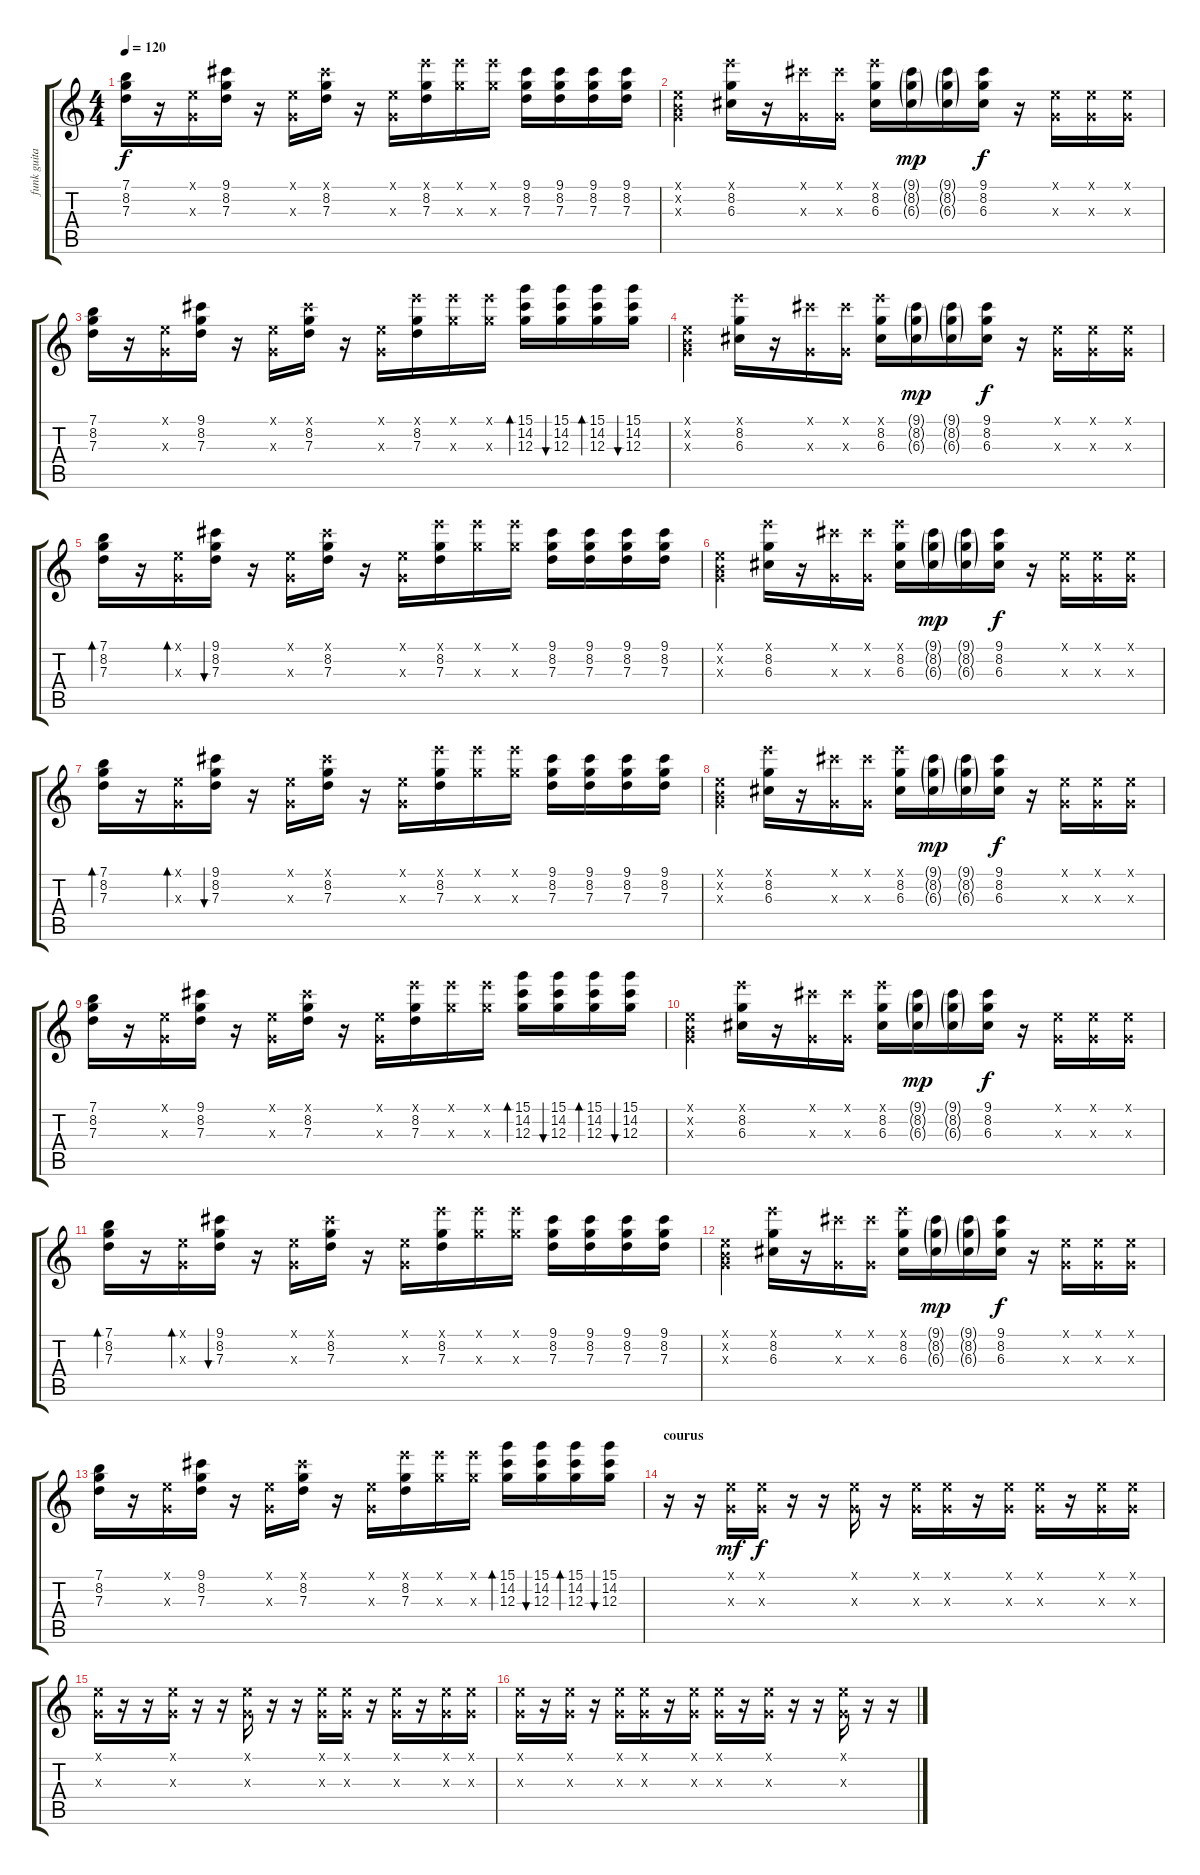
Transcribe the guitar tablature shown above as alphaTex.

\track ("funk guitar" "funk guita") {instrument electricguitarclean}
\staff {score tabs}
\tuning (E4 B3 G3 D3 A2 E2) {hide}
\ts (4 4)
\tempo 120
\clef g2
\ks c
(7.1 8.2 7.3).16{dy f} r.16 (0.1{x} 0.3{x}).16 (9.1 8.2 7.3).16 r.16 (0.1{x} 0.3{x}).16 (9.1{x} 8.2 7.3).16 r.16 (0.1{x} 0.3{x}).16 (12.1{x} 8.2 7.3).16 (12.1{x} 12.3{x}).16 (12.1{x} 12.3{x}).16 (9.1 8.2 7.3).16 (9.1 8.2 7.3).16 (9.1 8.2 7.3).16 (9.1 8.2 7.3).16 |
(0.1{x} 0.2{x} 0.3{x}).4 (12.1{x} 8.2 6.3).16 r.16 (9.1{x} 0.3{x}).16 (9.1{x} 0.3{x}).16 (12.1{x} 8.2 6.3).16 (9.1{g} 8.2{g} 6.3{g}).16{dy mp} (9.1{g} 8.2{g} 6.3{g}).16 (9.1 8.2 6.3).16{dy f} r.16 (0.1{x} 0.3{x}).16 (0.1{x} 0.3{x}).16 (0.1{x} 0.3{x}).16 |
(7.1 8.2 7.3).16 r.16 (0.1{x} 0.3{x}).16 (9.1 8.2 7.3).16 r.16 (0.1{x} 0.3{x}).16 (9.1{x} 8.2 7.3).16 r.16 (0.1{x} 0.3{x}).16 (12.1{x} 8.2 7.3).16 (12.1{x} 12.3{x}).16 (12.1{x} 12.3{x}).16 (15.1 14.2 12.3).16{bd 60} (15.1 14.2 12.3).16{bu 60} (15.1 14.2 12.3).16{bd 60} (15.1 14.2 12.3).16{bu 60} |
(0.1{x} 0.2{x} 0.3{x}).4 (12.1{x} 8.2 6.3).16 r.16 (9.1{x} 0.3{x}).16 (9.1{x} 0.3{x}).16 (12.1{x} 8.2 6.3).16 (9.1{g} 8.2{g} 6.3{g}).16{dy mp} (9.1{g} 8.2{g} 6.3{g}).16 (9.1 8.2 6.3).16{dy f} r.16 (0.1{x} 0.3{x}).16 (0.1{x} 0.3{x}).16 (0.1{x} 0.3{x}).16 |
(7.1 8.2 7.3).16{bd 60} r.16 (0.1{x} 0.3{x}).16{bd 60} (9.1 8.2 7.3).16{bu 60} r.16 (0.1{x} 0.3{x}).16 (9.1{x} 8.2 7.3).16 r.16 (0.1{x} 0.3{x}).16 (12.1{x} 8.2 7.3).16 (12.1{x} 12.3{x}).16 (12.1{x} 12.3{x}).16 (9.1 8.2 7.3).16 (9.1 8.2 7.3).16 (9.1 8.2 7.3).16 (9.1 8.2 7.3).16 |
(0.1{x} 0.2{x} 0.3{x}).4 (12.1{x} 8.2 6.3).16 r.16 (9.1{x} 0.3{x}).16 (9.1{x} 0.3{x}).16 (12.1{x} 8.2 6.3).16 (9.1{g} 8.2{g} 6.3{g}).16{dy mp} (9.1{g} 8.2{g} 6.3{g}).16 (9.1 8.2 6.3).16{dy f} r.16 (0.1{x} 0.3{x}).16 (0.1{x} 0.3{x}).16 (0.1{x} 0.3{x}).16 |
(7.1 8.2 7.3).16{bd 60} r.16 (0.1{x} 0.3{x}).16{bd 60} (9.1 8.2 7.3).16{bu 60} r.16 (0.1{x} 0.3{x}).16 (9.1{x} 8.2 7.3).16 r.16 (0.1{x} 0.3{x}).16 (12.1{x} 8.2 7.3).16 (12.1{x} 12.3{x}).16 (12.1{x} 12.3{x}).16 (9.1 8.2 7.3).16 (9.1 8.2 7.3).16 (9.1 8.2 7.3).16 (9.1 8.2 7.3).16 |
(0.1{x} 0.2{x} 0.3{x}).4 (12.1{x} 8.2 6.3).16 r.16 (9.1{x} 0.3{x}).16 (9.1{x} 0.3{x}).16 (12.1{x} 8.2 6.3).16 (9.1{g} 8.2{g} 6.3{g}).16{dy mp} (9.1{g} 8.2{g} 6.3{g}).16 (9.1 8.2 6.3).16{dy f} r.16 (0.1{x} 0.3{x}).16 (0.1{x} 0.3{x}).16 (0.1{x} 0.3{x}).16 |
(7.1 8.2 7.3).16 r.16 (0.1{x} 0.3{x}).16 (9.1 8.2 7.3).16 r.16 (0.1{x} 0.3{x}).16 (9.1{x} 8.2 7.3).16 r.16 (0.1{x} 0.3{x}).16 (12.1{x} 8.2 7.3).16 (12.1{x} 12.3{x}).16 (12.1{x} 12.3{x}).16 (15.1 14.2 12.3).16{bd 60} (15.1 14.2 12.3).16{bu 60} (15.1 14.2 12.3).16{bd 60} (15.1 14.2 12.3).16{bu 60} |
(0.1{x} 0.2{x} 0.3{x}).4 (12.1{x} 8.2 6.3).16 r.16 (9.1{x} 0.3{x}).16 (9.1{x} 0.3{x}).16 (12.1{x} 8.2 6.3).16 (9.1{g} 8.2{g} 6.3{g}).16{dy mp} (9.1{g} 8.2{g} 6.3{g}).16 (9.1 8.2 6.3).16{dy f} r.16 (0.1{x} 0.3{x}).16 (0.1{x} 0.3{x}).16 (0.1{x} 0.3{x}).16 |
(7.1 8.2 7.3).16{bd 60} r.16 (0.1{x} 0.3{x}).16{bd 60} (9.1 8.2 7.3).16{bu 60} r.16 (0.1{x} 0.3{x}).16 (9.1{x} 8.2 7.3).16 r.16 (0.1{x} 0.3{x}).16 (12.1{x} 8.2 7.3).16 (12.1{x} 12.3{x}).16 (12.1{x} 12.3{x}).16 (9.1 8.2 7.3).16 (9.1 8.2 7.3).16 (9.1 8.2 7.3).16 (9.1 8.2 7.3).16 |
(0.1{x} 0.2{x} 0.3{x}).4 (12.1{x} 8.2 6.3).16 r.16 (9.1{x} 0.3{x}).16 (9.1{x} 0.3{x}).16 (12.1{x} 8.2 6.3).16 (9.1{g} 8.2{g} 6.3{g}).16{dy mp} (9.1{g} 8.2{g} 6.3{g}).16 (9.1 8.2 6.3).16{dy f} r.16 (0.1{x} 0.3{x}).16 (0.1{x} 0.3{x}).16 (0.1{x} 0.3{x}).16 |
(7.1 8.2 7.3).16 r.16 (0.1{x} 0.3{x}).16 (9.1 8.2 7.3).16 r.16 (0.1{x} 0.3{x}).16 (9.1{x} 8.2 7.3).16 r.16 (0.1{x} 0.3{x}).16 (12.1{x} 8.2 7.3).16 (12.1{x} 12.3{x}).16 (12.1{x} 12.3{x}).16 (15.1 14.2 12.3).16{bd 60} (15.1 14.2 12.3).16{bu 60} (15.1 14.2 12.3).16{bd 60} (15.1 14.2 12.3).16{bu 60} |
\section ("" "courus")
r.16 r.16 (0.1{x} 0.3{x}).16{dy mf} (0.1{x} 0.3{x}).16{dy f} r.16 r.16 (0.1{x} 0.3{x}).16 r.16 (0.1{x} 0.3{x}).16 (0.1{x} 0.3{x}).16 r.16 (0.1{x} 0.3{x}).16 (0.1{x} 0.3{x}).16 r.16 (0.1{x} 0.3{x}).16 (0.1{x} 0.3{x}).16 |
(0.1{x} 0.3{x}).16 r.16 r.16 (0.1{x} 0.3{x}).16 r.16 r.16 (0.1{x} 0.3{x}).16 r.16 r.16 (0.1{x} 0.3{x}).16 (0.1{x} 0.3{x}).16 r.16 (0.1{x} 0.3{x}).16 r.16 (0.1{x} 0.3{x}).16 (0.1{x} 0.3{x}).16 |
(0.1{x} 0.3{x}).16 r.16 (0.1{x} 0.3{x}).16 r.16 (0.1{x} 0.3{x}).16 (0.1{x} 0.3{x}).16 r.16 (0.1{x} 0.3{x}).16 (0.1{x} 0.3{x}).16 r.16 (0.1{x} 0.3{x}).16 r.16 r.16 (0.1{x} 0.3{x}).16 r.16 r.16
